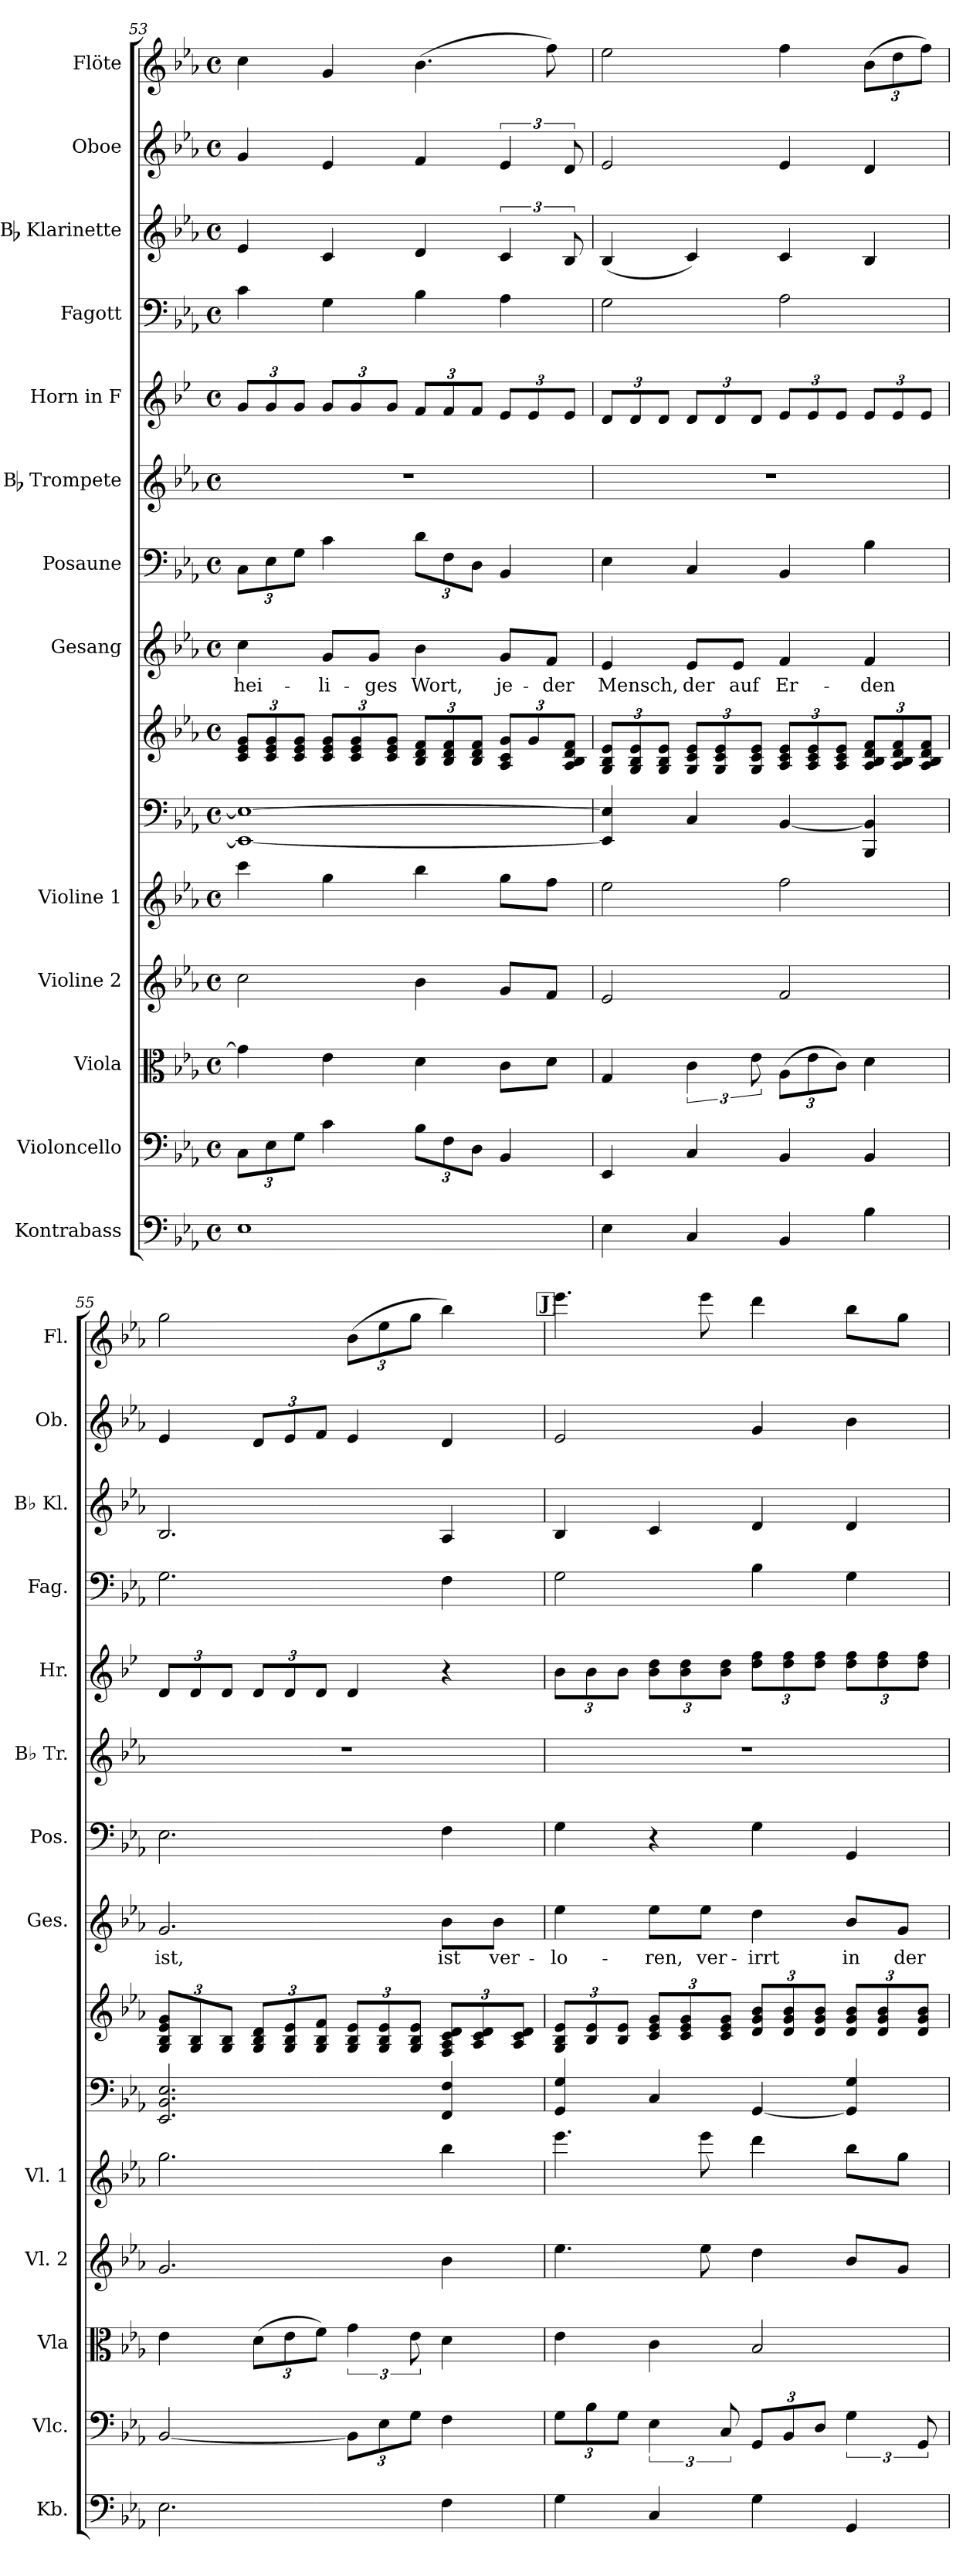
**kern	**kern	**kern	**kern	**kern	**kern	**kern	**kern	**text	**kern	**kern	**kern	**kern	**kern	**kern	**kern
*part14	*part13	*part12	*part11	*part10	*part9	*part9	*part8	*part8	*part7	*part6	*part5	*part4	*part3	*part2	*part1
*staff15	*staff14	*staff13	*staff12	*staff11	*staff10	*staff9	*staff8	*staff8	*staff7	*staff6	*staff5	*staff4	*staff3	*staff2	*staff1
*I"Kontrabass	*I"Violoncello	*I"Viola	*I"Violine 2	*I"Violine 1	*	*	*I"Gesang	*	*I"Posaune	*I"Bb Trompete	*I"Horn in F	*I"Fagott	*I"Bb Klarinette	*I"Oboe	*I"Flöte
*I'Kb.	*I'Vlc.	*I'Vla	*I'Vl. 2	*I'Vl. 1	*	*	*I'Ges.	*	*I'Pos.	*I'Bb Tr.	*I'Hr.	*I'Fag.	*I'Bb Kl.	*I'Ob.	*I'Fl.
*clefF4	*clefF4	*clefC3	*clefG2	*clefG2	*clefF4	*clefG2	*clefG2	*	*clefF4	*clefG2	*clefG2	*clefF4	*clefG2	*clefG2	*clefG2
*	*	*	*	*	*	*	*	*	*	*ITrd8c14	*ITrd4c7	*	*ITrd8c14	*	*
*k[b-e-a-]	*k[b-e-a-]	*k[b-e-a-]	*k[b-e-a-]	*k[b-e-a-]	*k[b-e-a-]	*k[b-e-a-]	*k[b-e-a-]	*	*k[b-e-a-]	*k[b-e-a-]	*k[b-e-a-]	*k[b-e-a-]	*k[b-e-a-]	*k[b-e-a-]	*k[b-e-a-]
*E-:	*E-:	*E-:	*E-:	*E-:	*E-:	*E-:	*E-:	*	*E-:	*E-:	*E-:	*E-:	*E-:	*E-:	*E-:
*M4/4	*M4/4	*M4/4	*M4/4	*M4/4	*M4/4	*M4/4	*M4/4	*	*M4/4	*M4/4	*M4/4	*M4/4	*M4/4	*M4/4	*M4/4
*met(c)	*met(c)	*met(c)	*met(c)	*met(c)	*met(c)	*met(c)	*met(c)	*	*met(c)	*met(c)	*met(c)	*met(c)	*met(c)	*met(c)	*met(c)
=53	=53	=53	=53	=53	=53	=53	=53	=53	=53	=53	=53	=53	=53	=53	=53
!	!	!	!	!	!	!	!	!LO:LY:b	!	!	!	!	!	!	!
1E-	12C\L	4g\]	2cc\	4ccc\	1EE-_ 1E-_	12c/ 12e-/ 12g/L	4cc\	hei-	12C\L	1r	12c/L	4c\	4E-/	4g/	4cc\
.	12E-\	.	.	.	.	12c/ 12e-/ 12g/	.	.	12E-\	.	12c/	.	.	.	.
.	12G\J	.	.	.	.	12c/ 12e-/ 12g/J	.	.	12G\J	.	12c/J	.	.	.	.
!	!	!	!	!	!	!	!	!LO:LY:b	!	!	!	!	!	!	!
.	4c\	4e-\	.	4gg\	.	12c/ 12e-/ 12g/L	8g/L	-li-	4c\	.	12c/L	4G\	4C/	4e-/	4g/
.	.	.	.	.	.	12c/ 12e-/ 12g/	.	.	.	.	12c/	.	.	.	.
!	!	!	!	!	!	!	!	!LO:LY:b	!	!	!	!	!	!	!
.	.	.	.	.	.	.	8g/J	-ges	.	.	.	.	.	.	.
.	.	.	.	.	.	12c/ 12e-/ 12g/J	.	.	.	.	12c/J	.	.	.	.
!	!	!	!	!	!	!	!	!LO:LY:b	!	!	!	!	!	!	!
.	12B-\L	4d\	4b-\	4bb-\	.	12B-/ 12d/ 12f/L	4b-\	Wort,	12d\L	.	12B-/L	4B-\	4D/	4f/	(>4.b-\
.	12F\	.	.	.	.	12B-/ 12d/ 12f/	.	.	12F\	.	12B-/	.	.	.	.
.	12D\J	.	.	.	.	12B-/ 12d/ 12f/J	.	.	12D\J	.	12B-/J	.	.	.	.
!	!	!	!	!	!	!	!	!LO:LY:b	!	!	!	!	!	!	!
.	4BB-/	8c\L	8g/L	8gg\L	.	12A-/ 12c/ 12g/L	8g/L	je-	4BB-/	.	12A-/L	4A-\	6C/	6e-/	.
.	.	.	.	.	.	12g/	.	.	.	.	12A-/	.	.	.	.
!	!	!	!	!	!	!	!	!LO:LY:b	!	!	!	!	!	!	!
.	.	8d\J	8f/J	8ff\J	.	.	8f/J	-der	.	.	.	.	.	.	8ff\)
.	.	.	.	.	.	12A-/ 12B-/ 12d/ 12f/J	.	.	.	.	12A-/J	.	12BB-/	12d/	.
!!LO:PB:g=z
=54	=54	=54	=54	=54	=54	=54	=54	=54	=54	=54	=54	=54	=54	=54	=54
!	!	!	!	!	!	!	!	!LO:LY:b	!	!	!	!	!	!	!
4E-\	4EE-/	4G/	2e-/	2ee-\	4EE-/] 4E-/]	12G/ 12B-/ 12e-/L	4e-/	Mensch,	4E-\	1r	12G/L	2G\	(<4BB-/	2e-/	2ee-\
.	.	.	.	.	.	12G/ 12B-/ 12e-/	.	.	.	.	12G/	.	.	.	.
.	.	.	.	.	.	12G/ 12B-/ 12e-/J	.	.	.	.	12G/J	.	.	.	.
!	!	!	!	!	!	!	!	!LO:LY:b	!	!	!	!	!	!	!
4C/	4C/	6c\	.	.	4C/	12G/ 12c/ 12e-/L	8e-/L	der	4C/	.	12G/L	.	4C/)	.	.
.	.	.	.	.	.	12G/ 12c/ 12e-/	.	.	.	.	12G/	.	.	.	.
!	!	!	!	!	!	!	!	!LO:LY:b	!	!	!	!	!	!	!
.	.	.	.	.	.	.	8e-/J	auf	.	.	.	.	.	.	.
.	.	12e-\	.	.	.	12G/ 12c/ 12e-/J	.	.	.	.	12G/J	.	.	.	.
!	!	!	!	!	!	!	!	!LO:LY:b	!	!	!	!	!	!	!
4BB-/	4BB-/	(>12A-\L	2f/	2ff\	[4BB-/	12A-/ 12c/ 12e-/L	4f/	Er-	4BB-/	.	12A-/L	2A-\	4C/	4e-/	4ff\
.	.	12e-\	.	.	.	12A-/ 12c/ 12e-/	.	.	.	.	12A-/	.	.	.	.
.	.	12c\J)	.	.	.	12A-/ 12c/ 12e-/J	.	.	.	.	12A-/J	.	.	.	.
!	!	!	!	!	!	!	!	!LO:LY:b	!	!	!	!	!	!	!
4B-\	4BB-/	4d\	.	.	4BBB-/ 4BB-/]	12A-/ 12B-/ 12d/ 12f/L	4f/	-den	4B-\	.	12A-/L	.	4BB-/	4d/	(>12b-\L
.	.	.	.	.	.	12A-/ 12B-/ 12d/ 12f/	.	.	.	.	12A-/	.	.	.	12dd\
.	.	.	.	.	.	12A-/ 12B-/ 12d/ 12f/J	.	.	.	.	12A-/J	.	.	.	12ff\J)
=55	=55	=55	=55	=55	=55	=55	=55	=55	=55	=55	=55	=55	=55	=55	=55
!	!	!	!	!	!	!	!	!LO:LY:b	!	!	!	!	!	!	!
2.E-\	[2BB-/	4e-\	2.g/	2.gg\	2.EE-/ 2.BB-/ 2.E-/	12G/ 12B-/ 12e-/ 12g/L	2.g/	ist,	2.E-\	1r	12G/L	2.G\	2.BB-/	4e-/	2gg\
.	.	.	.	.	.	12G/ 12B-/	.	.	.	.	12G/	.	.	.	.
.	.	.	.	.	.	12G/ 12B-/J	.	.	.	.	12G/J	.	.	.	.
.	.	(>12d\L	.	.	.	12G/ 12B-/ 12d/L	.	.	.	.	12G/L	.	.	12d/L	.
.	.	12e-\	.	.	.	12G/ 12B-/ 12e-/	.	.	.	.	12G/	.	.	12e-/	.
.	.	12f\J)	.	.	.	12G/ 12B-/ 12f/J	.	.	.	.	12G/J	.	.	12f/J	.
.	12BB-\L]	6g\	.	.	.	12G/ 12B-/ 12e-/L	.	.	.	.	4G/	.	.	4e-/	(>12b-\L
.	12E-\	.	.	.	.	12G/ 12B-/ 12e-/	.	.	.	.	.	.	.	.	12ee-\
.	12G\J	12e-\	.	.	.	12G/ 12B-/ 12e-/J	.	.	.	.	.	.	.	.	12gg\J
!	!	!	!	!	!	!	!	!LO:LY:b	!	!	!	!	!	!	!
4F\	4F\	4d\	4b-\	4bb-\	4FF/ 4F/	12F/ 12A-/ 12c/ 12d/L	8b-\L	ist	4F\	.	4r	4F\	4AA-/	4d/	4bb-\)
.	.	.	.	.	.	12A-/ 12c/ 12d/	.	.	.	.	.	.	.	.	.
!	!	!	!	!	!	!	!	!LO:LY:b	!	!	!	!	!	!	!
.	.	.	.	.	.	.	8b-\J	ver-	.	.	.	.	.	.	.
.	.	.	.	.	.	12A-/ 12c/ 12d/J	.	.	.	.	.	.	.	.	.
!!LO:REH:place=s1:a:B:fs=9.8:t=J
=56	=56	=56	=56	=56	=56	=56	=56	=56	=56	=56	=56	=56	=56	=56	=56
!	!	!	!	!	!	!	!	!LO:LY:b	!	!	!	!	!	!	!
4G\	12G\L	4e-\	4.ee-\	4.eee-\	4GG/ 4G/	12G/ 12B-/ 12e-/L	4ee-\	-lo-	4G\	1r	12e-\L	2G\	4BB-/	2e-/	4.eee-\
.	12B-\	.	.	.	.	12B-/ 12e-/	.	.	.	.	12e-\	.	.	.	.
.	12G\J	.	.	.	.	12B-/ 12e-/J	.	.	.	.	12e-\J	.	.	.	.
!	!	!	!	!	!	!	!	!LO:LY:b	!	!	!	!	!	!	!
4C/	6E-\	4c\	.	.	4C/	12c/ 12e-/ 12g/L	8ee-\L	-ren,	4r	.	12e-\ 12g\L	.	4C/	.	.
.	.	.	.	.	.	12c/ 12e-/ 12g/	.	.	.	.	12e-\ 12g\	.	.	.	.
!	!	!	!	!	!	!	!	!LO:LY:b	!	!	!	!	!	!	!
.	.	.	8ee-\	8eee-\	.	.	8ee-\J	ver-	.	.	.	.	.	.	8eee-\
.	12C/	.	.	.	.	12c/ 12e-/ 12g/J	.	.	.	.	12e-\ 12g\J	.	.	.	.
!	!	!	!	!	!	!	!	!LO:LY:b	!	!	!	!	!	!	!
4G\	12GG/L	2B-/	4dd\	4ddd\	[4GG/	12d/ 12g/ 12b-/L	4dd\	-irrt	4G\	.	12g\ 12b-\L	4B-\	4D/	4g/	4ddd\
.	12BB-/	.	.	.	.	12d/ 12g/ 12b-/	.	.	.	.	12g\ 12b-\	.	.	.	.
.	12D/J	.	.	.	.	12d/ 12g/ 12b-/J	.	.	.	.	12g\ 12b-\J	.	.	.	.
!	!	!	!	!	!	!	!	!LO:LY:b	!	!	!	!	!	!	!
4GG/	6G\	.	8b-/L	8bb-\L	4GG/] 4G/	12d/ 12g/ 12b-/L	8b-/L	in	4GG/	.	12g\ 12b-\L	4G\	4D/	4b-\	8bb-\L
.	.	.	.	.	.	12d/ 12g/ 12b-/	.	.	.	.	12g\ 12b-\	.	.	.	.
!	!	!	!	!	!	!	!	!LO:LY:b	!	!	!	!	!	!	!
.	.	.	8g/J	8gg\J	.	.	8g/J	der	.	.	.	.	.	.	8gg\J
.	12GG/	.	.	.	.	12d/ 12g/ 12b-/J	.	.	.	.	12g\ 12b-\J	.	.	.	.
=	=	=	=	=	=	=	=	=	=	=	=	=	=	=	=
*-	*-	*-	*-	*-	*-	*-	*-	*-	*-	*-	*-	*-	*-	*-	*-
